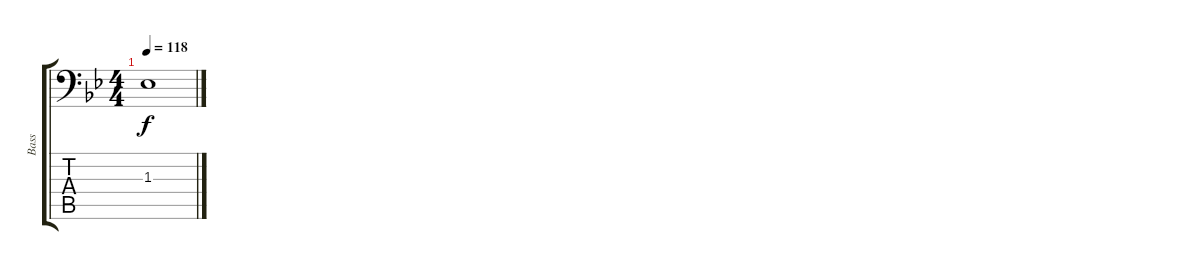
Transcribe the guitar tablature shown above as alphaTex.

\track ("Bass" "Bass") {instrument electricbasspick}
\staff {score tabs}
\tuning (C3 G2 D2 A1 E1 B0) {hide}
\ts (4 4)
\tempo 118
\clef f4
\ks bb
1.3{t}.1{dy f volume 8}
